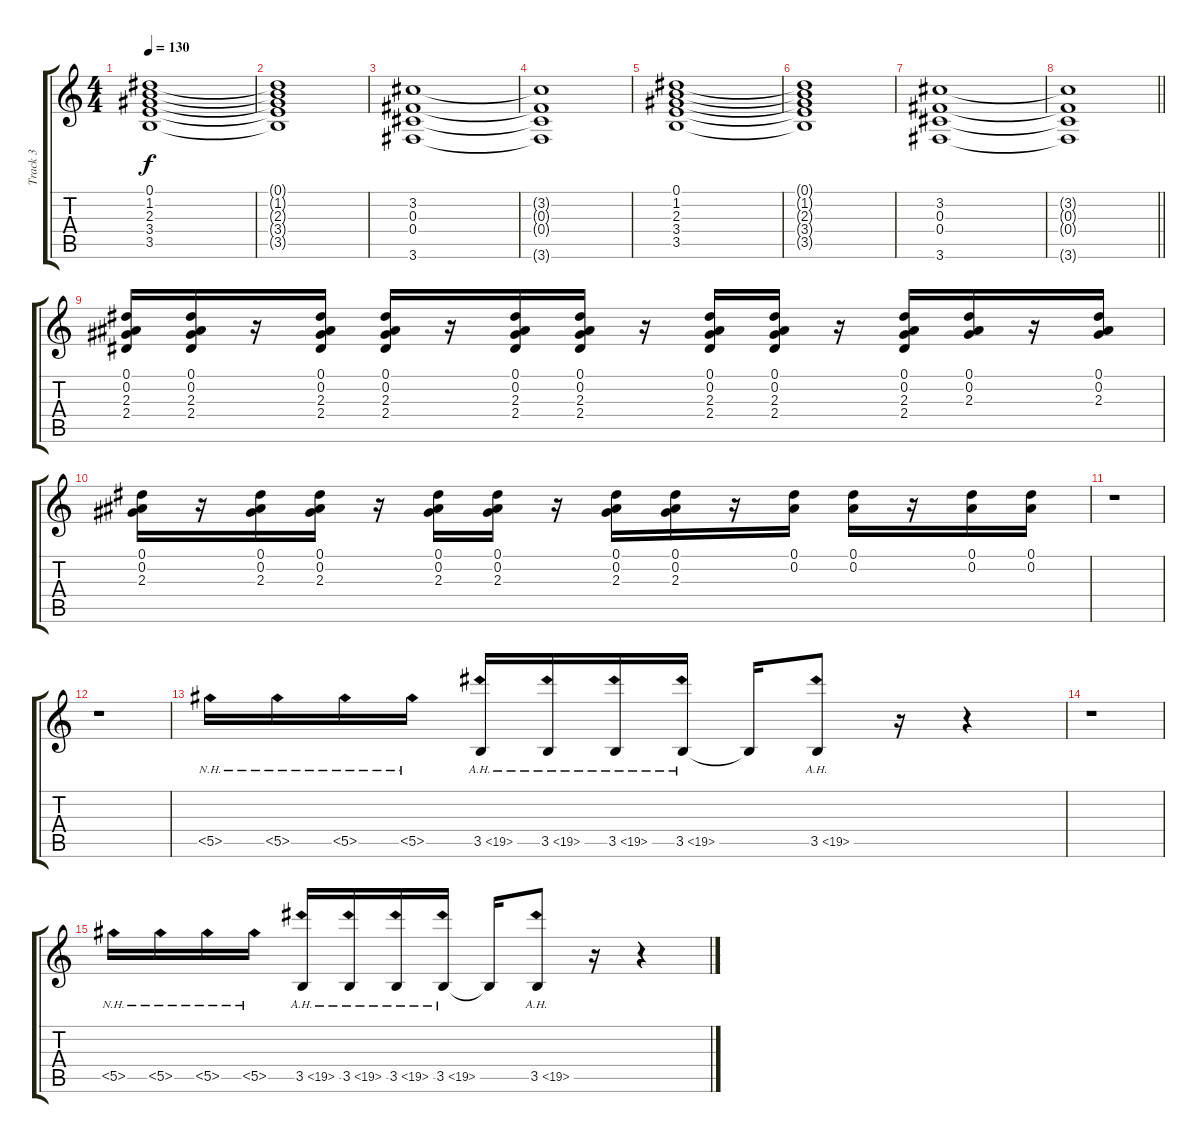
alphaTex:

\track ("Track 3" "Track 3") {instrument overdrivenguitar}
\staff {score tabs}
\tuning (Eb4 Bb3 Gb3 Db3 Ab2 Eb2) {hide}
\ts (4 4)
\tempo 130
\clef g2
\ks c
(0.1 1.2 2.3 3.4 3.5).1{dy f} |
(0.1{t} 1.2{t} 2.3{t} 3.4{t} 3.5{t}).1 |
(3.2 0.3 0.4 3.6).1 |
(3.2{t} 0.3{t} 0.4{t} 3.6{t}).1 |
(0.1 1.2 2.3 3.4 3.5).1 |
(0.1{t} 1.2{t} 2.3{t} 3.4{t} 3.5{t}).1 |
(3.2 0.3 0.4 3.6).1 |
\barLineRight lightlight
(3.2{t} 0.3{t} 0.4{t} 3.6{t}).1 |
(0.1 0.2 2.3 2.4).16 (0.1 0.2 2.3 2.4).16 r.16 (0.1 0.2 2.3 2.4).16 (0.1 0.2 2.3 2.4).16 r.16 (0.1 0.2 2.3 2.4).16 (0.1 0.2 2.3 2.4).16 r.16 (0.1 0.2 2.3 2.4).16 (0.1 0.2 2.3 2.4).16 r.16 (0.1 0.2 2.3 2.4).16 (0.1 0.2 2.3).16 r.16 (0.1 0.2 2.3).16 |
(0.1 0.2 2.3).16 r.16 (0.1 0.2 2.3).16 (0.1 0.2 2.3).16 r.16 (0.1 0.2 2.3).16 (0.1 0.2 2.3).16 r.16 (0.1 0.2 2.3).16 (0.1 0.2 2.3).16 r.16 (0.1 0.2).16 (0.1 0.2).16 r.16 (0.1 0.2).16 (0.1 0.2).16 |
r.1 |
r.1 |
5.5{nh}.16 5.5{nh}.16 5.5{nh}.16 5.5{nh}.16 3.5{ah 16}.16 3.5{ah 16}.16 3.5{ah 16}.16 3.5{ah 16}.16 3.5{t}.16 3.5{ah 16}.8 r.16 r.4 |
r.1 |
5.5{nh}.16 5.5{nh}.16 5.5{nh}.16 5.5{nh}.16 3.5{ah 16}.16 3.5{ah 16}.16 3.5{ah 16}.16 3.5{ah 16}.16 3.5{t}.16 3.5{ah 16}.8 r.16 r.4
